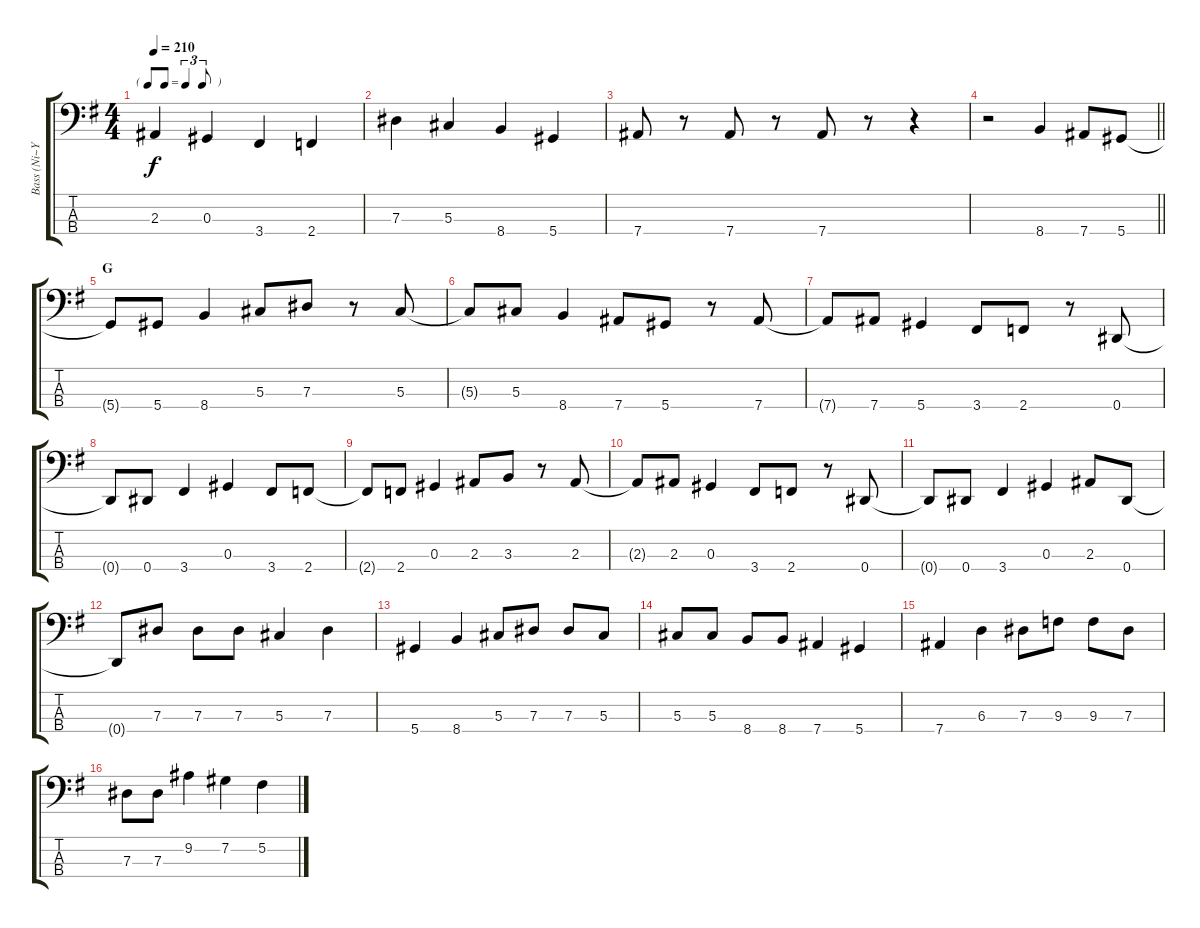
\track ("Bass (Ni~Ya)" "Bass (Ni~Y") {instrument electricbasspick}
\staff {score tabs}
\tuning (Gb2 Db2 Ab1 Eb1) {hide}
\ts (4 4)
\tf triplet8th
\tempo 210
\clef f4
\ks g
2.3.4{dy f} 0.3.4 3.4.4 2.4.4 |
7.3.4 5.3.4 8.4.4 5.4.4 |
7.4.8 r.8 7.4.8 r.8 7.4.8 r.8 r.4 |
\barLineRight lightlight
r.2 8.4.4 7.4.8 5.4.8 |
\section ("" "G")
5.4{t}.8 5.4.8 8.4.4 5.3.8 7.3.8 r.8 5.3.8 |
5.3{t}.8 5.3.8 8.4.4 7.4.8 5.4.8 r.8 7.4.8 |
7.4{t}.8 7.4.8 5.4.4 3.4.8 2.4.8 r.8 0.4.8 |
0.4{t}.8 0.4.8 3.4.4 0.3.4 3.4.8 2.4.8 |
2.4{t}.8 2.4.8 0.3.4 2.3.8 3.3.8 r.8 2.3.8 |
2.3{t}.8 2.3.8 0.3.4 3.4.8 2.4.8 r.8 0.4.8 |
0.4{t}.8 0.4.8 3.4.4 0.3.4 2.3.8 0.4.8 |
0.4{t}.8 7.3.8 7.3.8 7.3.8 5.3.4 7.3.4 |
5.4.4 8.4.4 5.3.8 7.3.8 7.3.8 5.3.8 |
5.3.8 5.3.8 8.4.8 8.4.8 7.4.4 5.4.4 |
7.4.4 6.3.4 7.3.8 9.3.8 9.3.8 7.3.8 |
7.3.8 7.3.8 9.2.4 7.2.4 5.2.4
